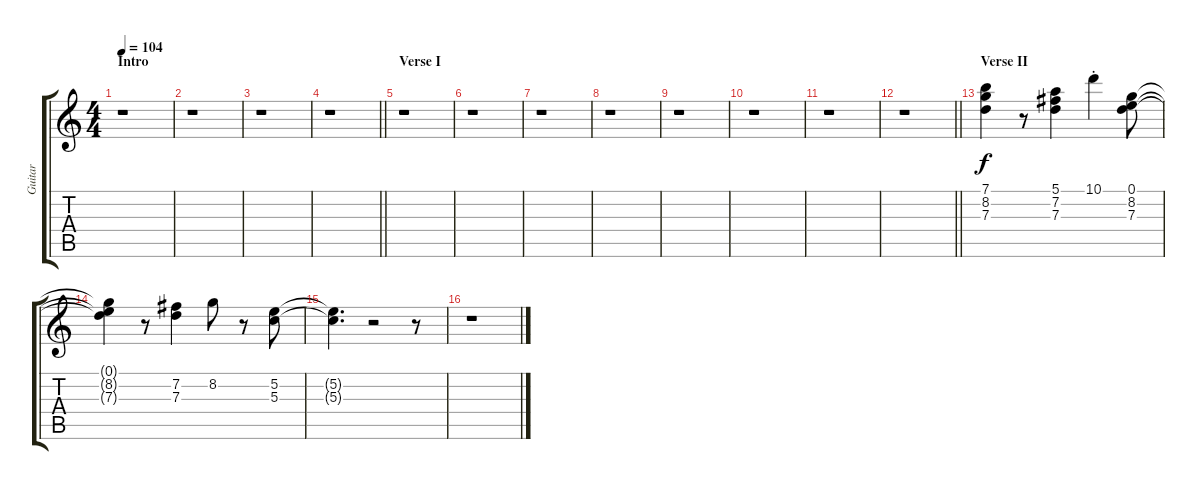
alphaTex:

\track ("Guitar" "Guitar") {instrument acousticguitarsteel}
\staff {score tabs}
\tuning (E4 B3 G3 D3 A2 E2) {hide}
\ts (4 4)
\section ("" "Intro")
\tempo 104
\clef g2
\ks c
r.1{dy f instrument acousticguitarsteel} |
r.1 |
r.1 |
\barLineRight lightlight
r.1 |
\section ("" "Verse I")
r.1 |
r.1 |
r.1 |
r.1 |
r.1 |
r.1 |
r.1 |
\barLineRight lightlight
r.1 |
\section ("" "Verse II")
(7.1 8.2 7.3).4 r.8 (5.1 7.2 7.3).4 10.1{st}.4 (0.1 8.2 7.3).8 |
(0.1{t} 8.2{t} 7.3{t}).4 r.8 (7.2 7.3).4 8.2.8 r.8 (5.2 5.3).8 |
(5.2{t} 5.3{t}).4{d} r.2 r.8 |
r.1
